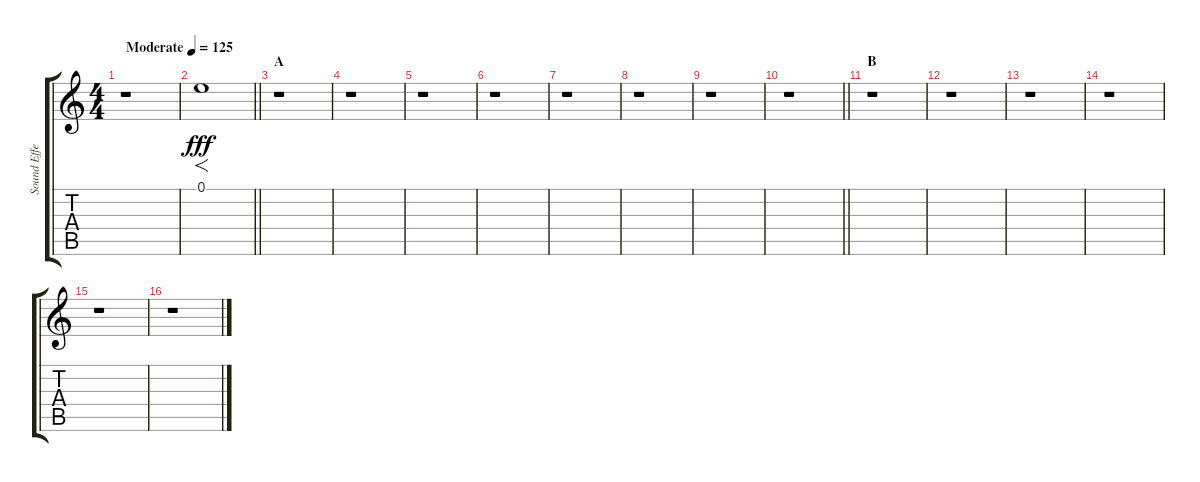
\track ("Sound Effect" "Sound Effe") {instrument seashore}
\staff {score tabs}
\tuning (E5 B4 G4 D4 A3 E3) {hide}
\ts (4 4)
\tempo (125 "Moderate")
\clef g2
\ks c
r.1{dy fff instrument seashore} |
\barLineRight lightlight
0.1.1{f} |
\section ("" "A")
r.1 |
r.1 |
r.1 |
r.1 |
r.1 |
r.1 |
r.1 |
\barLineRight lightlight
r.1 |
\section ("" "B")
r.1 |
r.1 |
r.1 |
r.1 |
r.1 |
r.1
